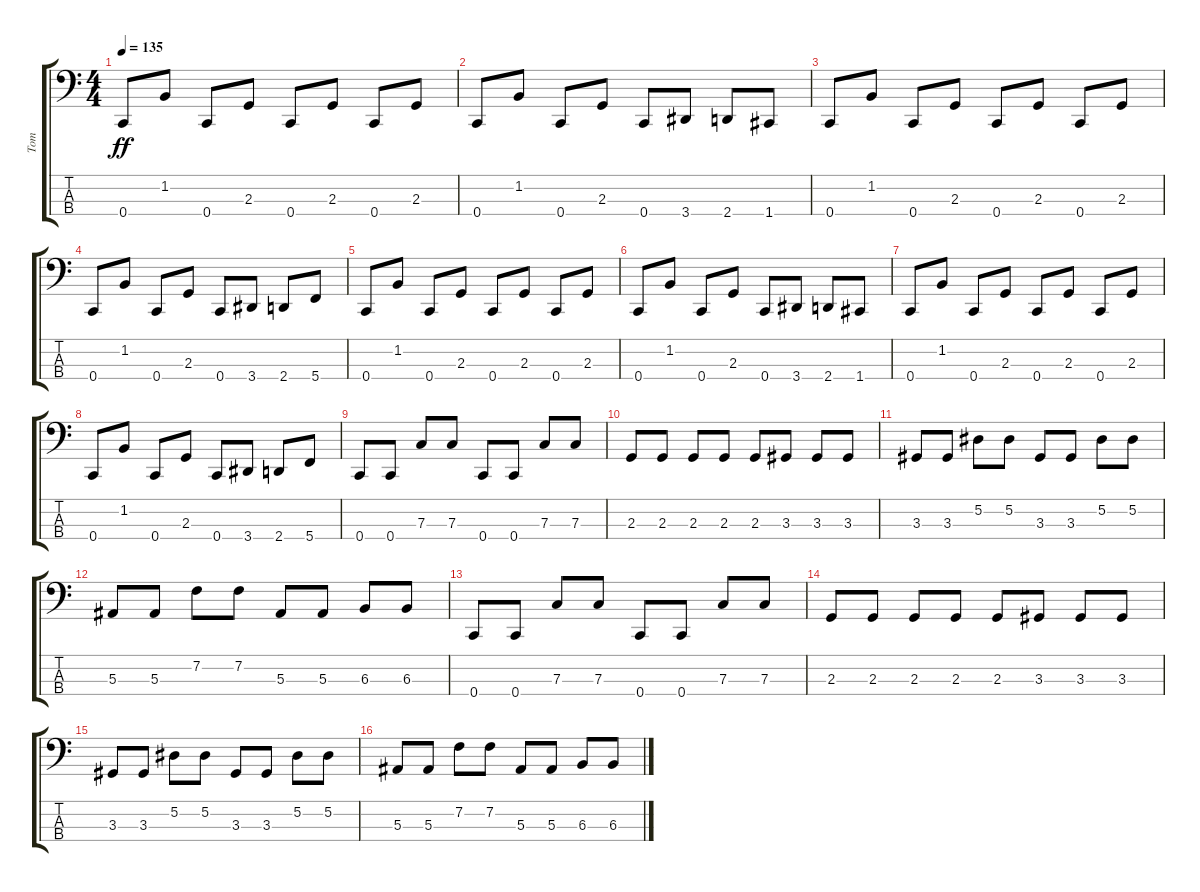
\track ("Tom" "Tom") {instrument electricbasspick}
\staff {score tabs}
\tuning (Eb2 Bb1 F1 C1) {hide}
\ts (4 4)
\tempo 135
\clef f4
\ks c
0.4.8{dy ff} 1.2.8 0.4.8 2.3.8 0.4.8 2.3.8 0.4.8 2.3.8 |
0.4.8 1.2.8 0.4.8 2.3.8 0.4.8 3.4.8 2.4.8 1.4.8 |
0.4.8 1.2.8 0.4.8 2.3.8 0.4.8 2.3.8 0.4.8 2.3.8 |
0.4.8 1.2.8 0.4.8 2.3.8 0.4.8 3.4.8 2.4.8 5.4.8 |
0.4.8 1.2.8 0.4.8 2.3.8 0.4.8 2.3.8 0.4.8 2.3.8 |
0.4.8 1.2.8 0.4.8 2.3.8 0.4.8 3.4.8 2.4.8 1.4.8 |
0.4.8 1.2.8 0.4.8 2.3.8 0.4.8 2.3.8 0.4.8 2.3.8 |
0.4.8 1.2.8 0.4.8 2.3.8 0.4.8 3.4.8 2.4.8 5.4.8 |
0.4.8 0.4.8 7.3.8 7.3.8 0.4.8 0.4.8 7.3.8 7.3.8 |
2.3.8 2.3.8 2.3.8 2.3.8 2.3.8 3.3.8 3.3.8 3.3.8 |
3.3.8 3.3.8 5.2.8 5.2.8 3.3.8 3.3.8 5.2.8 5.2.8 |
5.3.8 5.3.8 7.2.8 7.2.8 5.3.8 5.3.8 6.3.8 6.3.8 |
0.4.8 0.4.8 7.3.8 7.3.8 0.4.8 0.4.8 7.3.8 7.3.8 |
2.3.8 2.3.8 2.3.8 2.3.8 2.3.8 3.3.8 3.3.8 3.3.8 |
3.3.8 3.3.8 5.2.8 5.2.8 3.3.8 3.3.8 5.2.8 5.2.8 |
5.3.8 5.3.8 7.2.8 7.2.8 5.3.8 5.3.8 6.3.8 6.3.8
